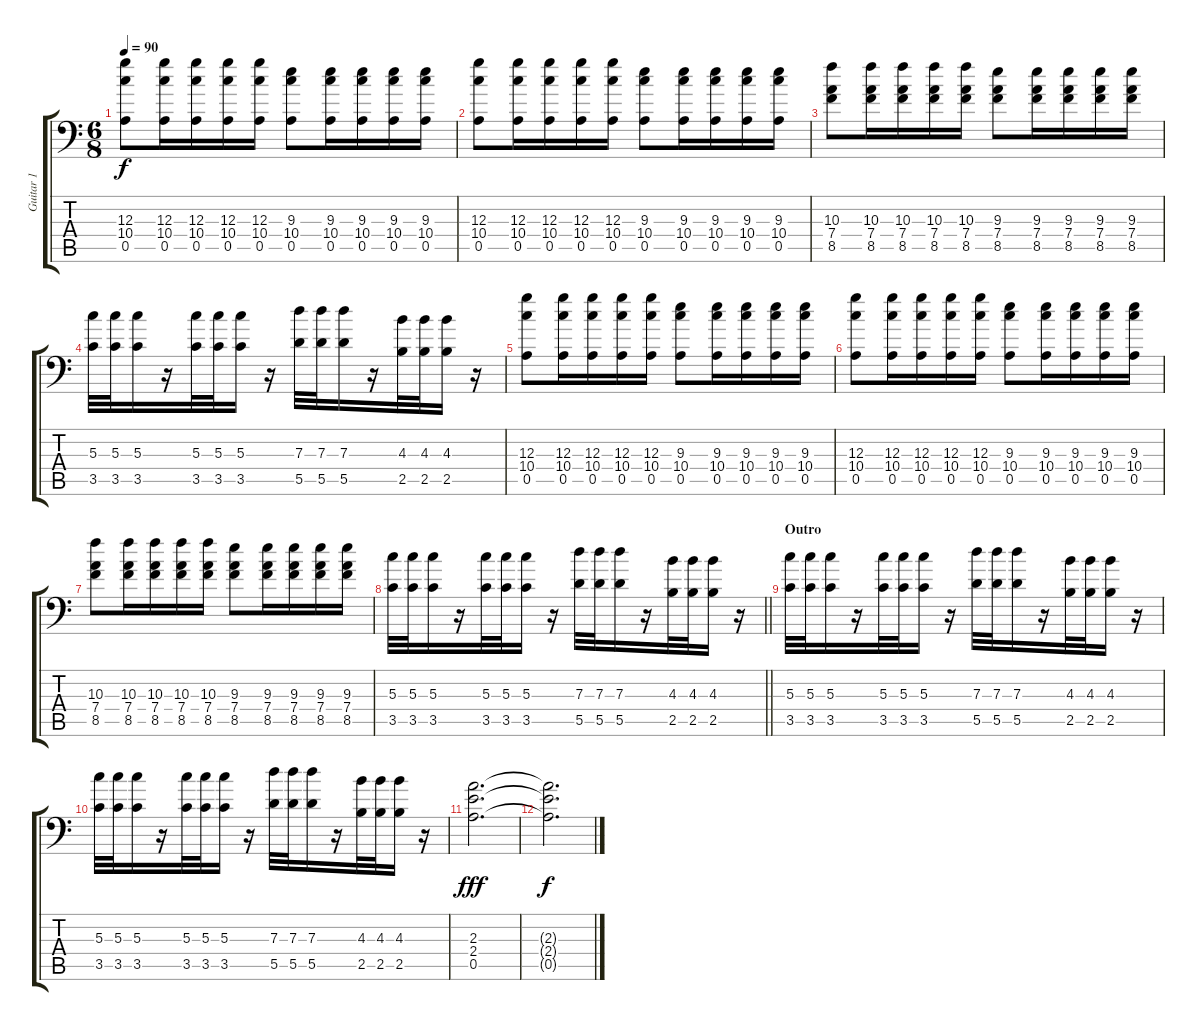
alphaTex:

\track ("Guitar 1" "Guitar 1") {instrument overdrivenguitar}
\staff {score tabs}
\tuning (E4 C4 G3 D3 A2 A1) {hide}
\ts (6 8)
\tempo 90
\clef f4
\ks c
(12.3 10.4 0.5).8{dy f} (12.3 10.4 0.5).16 (12.3 10.4 0.5).16 (12.3 10.4 0.5).16 (12.3 10.4 0.5).16 (9.3 10.4 0.5).8 (9.3 10.4 0.5).16 (9.3 10.4 0.5).16 (9.3 10.4 0.5).16 (9.3 10.4 0.5).16 |
(12.3 10.4 0.5).8 (12.3 10.4 0.5).16 (12.3 10.4 0.5).16 (12.3 10.4 0.5).16 (12.3 10.4 0.5).16 (9.3 10.4 0.5).8 (9.3 10.4 0.5).16 (9.3 10.4 0.5).16 (9.3 10.4 0.5).16 (9.3 10.4 0.5).16 |
(10.3 7.4 8.5).8 (10.3 7.4 8.5).16 (10.3 7.4 8.5).16 (10.3 7.4 8.5).16 (10.3 7.4 8.5).16 (9.3 7.4 8.5).8 (9.3 7.4 8.5).16 (9.3 7.4 8.5).16 (9.3 7.4 8.5).16 (9.3 7.4 8.5).16 |
(5.3 3.5).32 (5.3 3.5).32 (5.3 3.5).16 r.16 (5.3 3.5).32 (5.3 3.5).32 (5.3 3.5).16 r.16 (7.3 5.5).32 (7.3 5.5).32 (7.3 5.5).16 r.16 (4.3 2.5).32 (4.3 2.5).32 (4.3 2.5).16 r.16 |
(12.3 10.4 0.5).8 (12.3 10.4 0.5).16 (12.3 10.4 0.5).16 (12.3 10.4 0.5).16 (12.3 10.4 0.5).16 (9.3 10.4 0.5).8 (9.3 10.4 0.5).16 (9.3 10.4 0.5).16 (9.3 10.4 0.5).16 (9.3 10.4 0.5).16 |
(12.3 10.4 0.5).8 (12.3 10.4 0.5).16 (12.3 10.4 0.5).16 (12.3 10.4 0.5).16 (12.3 10.4 0.5).16 (9.3 10.4 0.5).8 (9.3 10.4 0.5).16 (9.3 10.4 0.5).16 (9.3 10.4 0.5).16 (9.3 10.4 0.5).16 |
(10.3 7.4 8.5).8 (10.3 7.4 8.5).16 (10.3 7.4 8.5).16 (10.3 7.4 8.5).16 (10.3 7.4 8.5).16 (9.3 7.4 8.5).8 (9.3 7.4 8.5).16 (9.3 7.4 8.5).16 (9.3 7.4 8.5).16 (9.3 7.4 8.5).16 |
\barLineRight lightlight
(5.3 3.5).32 (5.3 3.5).32 (5.3 3.5).16 r.16 (5.3 3.5).32 (5.3 3.5).32 (5.3 3.5).16 r.16 (7.3 5.5).32 (7.3 5.5).32 (7.3 5.5).16 r.16 (4.3 2.5).32 (4.3 2.5).32 (4.3 2.5).16 r.16 |
\section ("" "Outro")
(5.3 3.5).32 (5.3 3.5).32 (5.3 3.5).16 r.16 (5.3 3.5).32 (5.3 3.5).32 (5.3 3.5).16 r.16 (7.3 5.5).32 (7.3 5.5).32 (7.3 5.5).16 r.16 (4.3 2.5).32 (4.3 2.5).32 (4.3 2.5).16 r.16 |
(5.3 3.5).32 (5.3 3.5).32 (5.3 3.5).16 r.16 (5.3 3.5).32 (5.3 3.5).32 (5.3 3.5).16 r.16 (7.3 5.5).32 (7.3 5.5).32 (7.3 5.5).16 r.16 (4.3 2.5).32 (4.3 2.5).32 (4.3 2.5).16 r.16 |
(2.3 2.4 0.5).2{d dy fff} |
(2.3{t} 2.4{t} 0.5{t}).2{d dy f}
